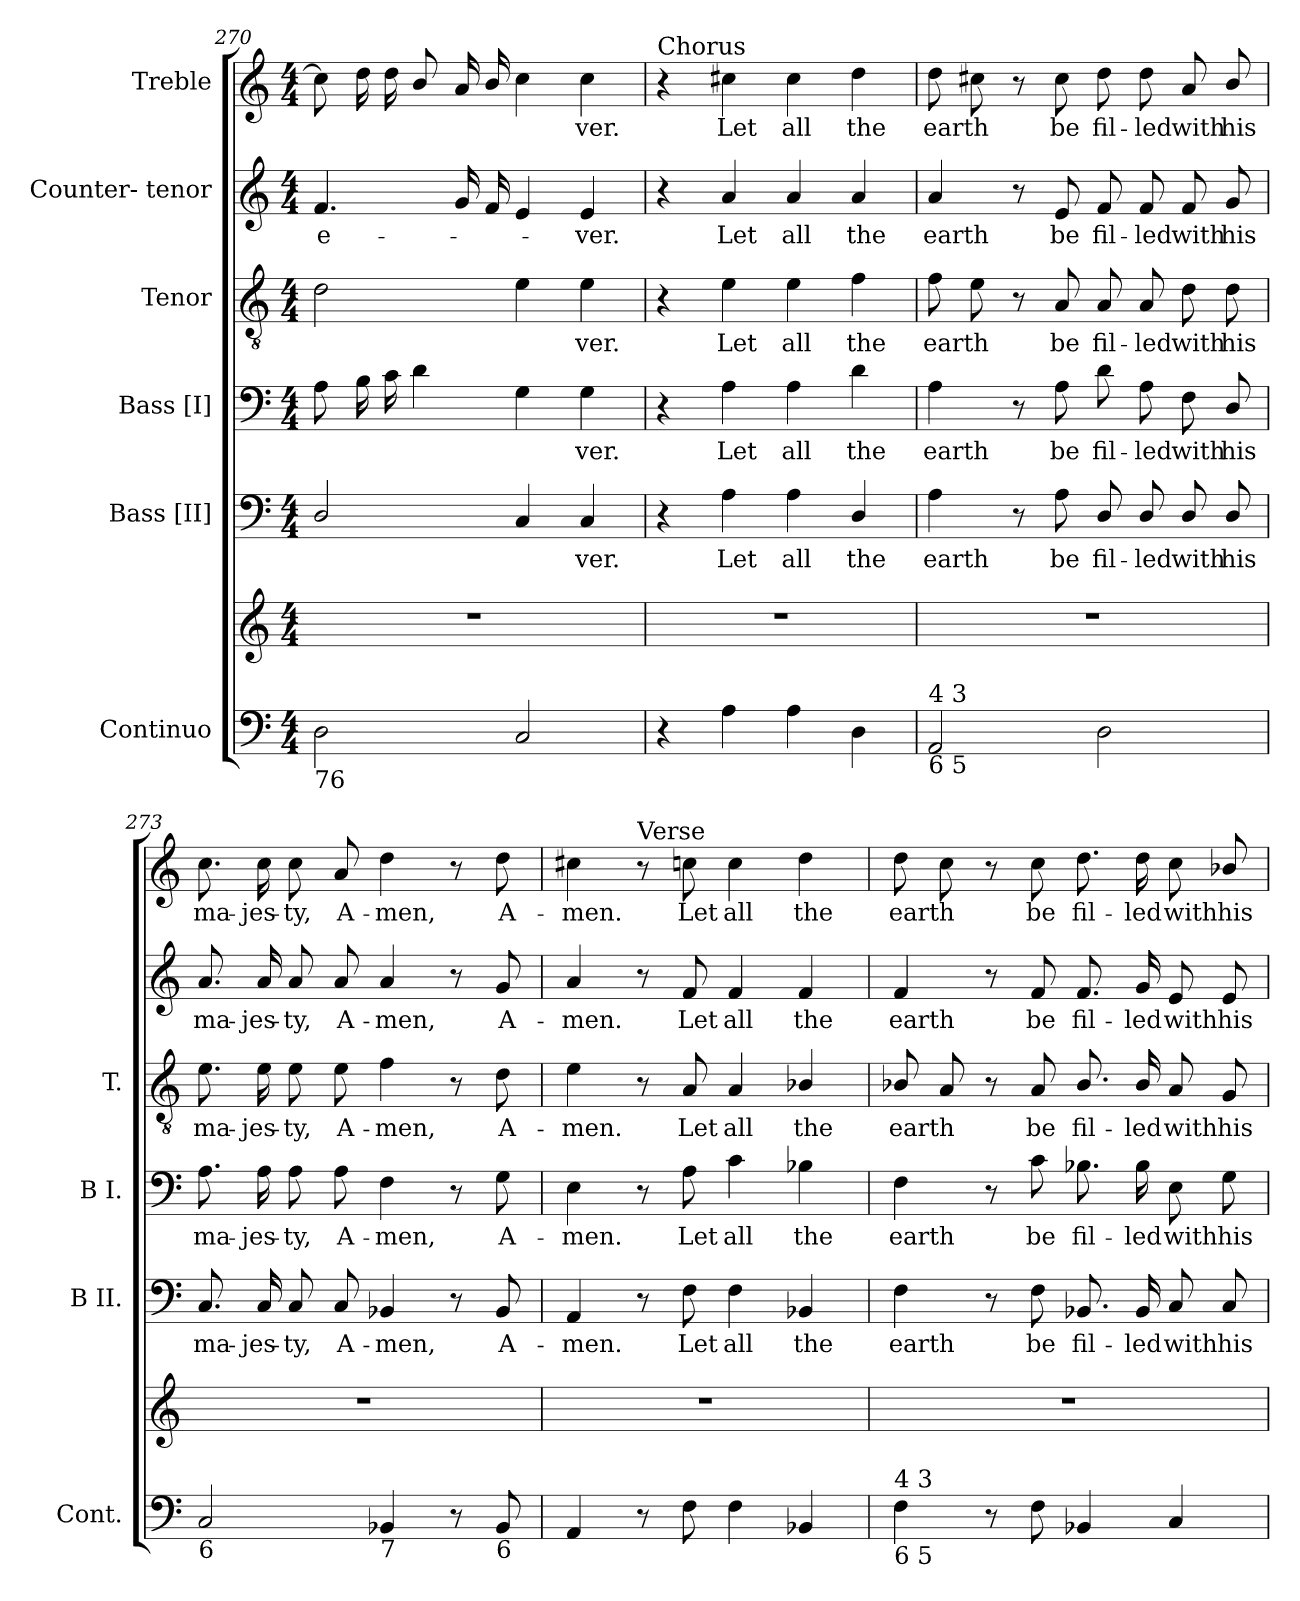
**kern	**kern	**kern	**text	**kern	**text	**kern	**text	**kern	**text	**kern	**text
*part6	*part6	*part5	*part5	*part4	*part4	*part3	*part3	*part2	*part2	*part1	*part1
*staff7	*staff6	*staff5	*staff5	*staff4	*staff4	*staff3	*staff3	*staff2	*staff2	*staff1	*staff1
*I"Continuo	*	*I"Bass [II]	*	*I"Bass [I]	*	*I"Tenor	*	*I"Counter- tenor	*	*I"Treble	*
*I'Cont.	*	*I'B II.	*	*I'B I.	*	*I'T.	*	*	*	*	*
*clefF4	*clefG2	*clefF4	*	*clefF4	*	*clefGv2	*	*clefG2	*	*clefG2	*
*	*	*	*	*	*	*ITrd7c12	*	*	*	*	*
*k[]	*k[]	*k[]	*	*k[]	*	*k[]	*	*k[]	*	*k[]	*
*C:	*C:	*C:	*	*C:	*	*C:	*	*C:	*	*C:	*
*M4/4	*M4/4	*M4/4	*	*M4/4	*	*M4/4	*	*M4/4	*	*M4/4	*
=270	=270	=270	=270	=270	=270	=270	=270	=270	=270	=270	=270
!LO:TX:b:t=76	!	!	!	!	!	!	!	!	!	!	!
!	!	!	!	!	!	!	!	!	!LO:LY:b:color=#000000	!	!
2Di\	1r	2Di/	.	8Ai\	.	2Di\	.	4.fi/	e-	8cci\]	.
.	.	.	.	16Bi\	.	.	.	.	.	16ddi\	.
.	.	.	.	16ci\	.	.	.	.	.	16ddi\	.
.	.	.	.	4di\	.	.	.	.	.	8bi/	.
.	.	.	.	.	.	.	.	16gi/	.	16ai/	.
.	.	.	.	.	.	.	.	16fi/	.	16bi/	.
2Ci/	.	4Ci/	.	4Gi\	.	4Ei\	.	4ei/	.	4cci\	.
!	!	!	!LO:LY:b:color=#000000	!	!	!	!	!	!	!	!
!	!	!	!	!	!LO:LY:b:color=#000000	!	!	!	!	!	!
!	!	!	!	!	!	!	!LO:LY:b:color=#000000	!	!	!	!
!	!	!	!	!	!	!	!	!	!LO:LY:b:color=#000000	!	!
!	!	!	!	!	!	!	!	!	!	!	!LO:LY:b:color=#000000
.	.	4Ci/	-ver.	4Gi\	-ver.	4Ei\	-ver.	4ei/	-ver.	4cci\	-ver.
=271	=271	=271	=271	=271	=271	=271	=271	=271	=271	=271	=271
!	!	!	!	!	!	!	!	!	!	!LO:TX:a:t=Chorus	!
4r	1r	4r	.	4r	.	4r	.	4r	.	4r	.
!	!	!	!LO:LY:b:color=#000000	!	!	!	!	!	!	!	!
!	!	!	!	!	!LO:LY:b:color=#000000	!	!	!	!	!	!
!	!	!	!	!	!	!	!LO:LY:b:color=#000000	!	!	!	!
!	!	!	!	!	!	!	!	!	!LO:LY:b:color=#000000	!	!
!	!	!	!	!	!	!	!	!	!	!	!LO:LY:b:color=#000000
4Ai\	.	4Ai\	Let	4Ai\	Let	4Ei\	Let	4ai/	Let	4cc#Xi\	Let
!	!	!	!LO:LY:b:color=#000000	!	!	!	!	!	!	!	!
!	!	!	!	!	!LO:LY:b:color=#000000	!	!	!	!	!	!
!	!	!	!	!	!	!	!LO:LY:b:color=#000000	!	!	!	!
!	!	!	!	!	!	!	!	!	!LO:LY:b:color=#000000	!	!
!	!	!	!	!	!	!	!	!	!	!	!LO:LY:b:color=#000000
4Ai\	.	4Ai\	all	4Ai\	all	4Ei\	all	4ai/	all	4cc#i\	all
!	!	!	!LO:LY:b:color=#000000	!	!	!	!	!	!	!	!
!	!	!	!	!	!LO:LY:b:color=#000000	!	!	!	!	!	!
!	!	!	!	!	!	!	!LO:LY:b:color=#000000	!	!	!	!
!	!	!	!	!	!	!	!	!	!LO:LY:b:color=#000000	!	!
!	!	!	!	!	!	!	!	!	!	!	!LO:LY:b:color=#000000
4Di\	.	4Di/	the	4di\	the	4Fi\	the	4ai/	the	4ddi\	the
!!LO:LB:g=z
=272	=272	=272	=272	=272	=272	=272	=272	=272	=272	=272	=272
!	!	!	!LO:LY:b:color=#000000	!	!	!	!	!	!	!	!
!	!	!	!	!	!LO:LY:b:color=#000000	!	!	!	!	!	!
!	!	!	!	!	!	!	!LO:LY:b:color=#000000	!	!	!	!
!	!	!	!	!	!	!	!	!	!LO:LY:b:color=#000000	!	!
!LO:TX:b:t=6    5	!	!	!	!	!	!	!	!	!	!	!
!LO:TX:t=4    3	!	!	!	!	!	!	!	!	!	!	!
!	!	!	!	!	!	!	!	!	!	!	!LO:LY:b:color=#000000
2AAi/	1r	4Ai\	earth	4Ai\	earth	8Fi\	earth	4ai/	earth	8ddi\	earth
.	.	.	.	.	.	8Ei\	.	.	.	8cc#Xi\	.
.	.	8r	.	8r	.	8r	.	8r	.	8r	.
!	!	!	!LO:LY:b:color=#000000	!	!	!	!	!	!	!	!
!	!	!	!	!	!LO:LY:b:color=#000000	!	!	!	!	!	!
!	!	!	!	!	!	!	!LO:LY:b:color=#000000	!	!	!	!
!	!	!	!	!	!	!	!	!	!LO:LY:b:color=#000000	!	!
!	!	!	!	!	!	!	!	!	!	!	!LO:LY:b:color=#000000
.	.	8Ai\	be	8Ai\	be	8AAi/	be	8ei/	be	8cc#i\	be
!	!	!	!LO:LY:b:color=#000000	!	!	!	!	!	!	!	!
!	!	!	!	!	!LO:LY:b:color=#000000	!	!	!	!	!	!
!	!	!	!	!	!	!	!LO:LY:b:color=#000000	!	!	!	!
!	!	!	!	!	!	!	!	!	!LO:LY:b:color=#000000	!	!
!	!	!	!	!	!	!	!	!	!	!	!LO:LY:b:color=#000000
2Di\	.	8Di/	fil-	8di\	fil-	8AAi/	fil-	8fi/	fil-	8ddi\	fil-
!	!	!	!LO:LY:b:color=#000000	!	!	!	!	!	!	!	!
!	!	!	!	!	!LO:LY:b:color=#000000	!	!	!	!	!	!
!	!	!	!	!	!	!	!LO:LY:b:color=#000000	!	!	!	!
!	!	!	!	!	!	!	!	!	!LO:LY:b:color=#000000	!	!
!	!	!	!	!	!	!	!	!	!	!	!LO:LY:b:color=#000000
.	.	8Di/	-led	8Ai\	-led	8AAi/	-led	8fi/	-led	8ddi\	-led
!	!	!	!LO:LY:b:color=#000000	!	!	!	!	!	!	!	!
!	!	!	!	!	!LO:LY:b:color=#000000	!	!	!	!	!	!
!	!	!	!	!	!	!	!LO:LY:b:color=#000000	!	!	!	!
!	!	!	!	!	!	!	!	!	!LO:LY:b:color=#000000	!	!
!	!	!	!	!	!	!	!	!	!	!	!LO:LY:b:color=#000000
.	.	8Di/	with	8Fi\	with	8Di\	with	8fi/	with	8ai/	with
!	!	!	!LO:LY:b:color=#000000	!	!	!	!	!	!	!	!
!	!	!	!	!	!LO:LY:b:color=#000000	!	!	!	!	!	!
!	!	!	!	!	!	!	!LO:LY:b:color=#000000	!	!	!	!
!	!	!	!	!	!	!	!	!	!LO:LY:b:color=#000000	!	!
!	!	!	!	!	!	!	!	!	!	!	!LO:LY:b:color=#000000
.	.	8Di/	his	8Di/	his	8Di\	his	8gi/	his	8bi/	his
=273	=273	=273	=273	=273	=273	=273	=273	=273	=273	=273	=273
!	!	!	!LO:LY:b:color=#000000	!	!	!	!	!	!	!	!
!	!	!	!	!	!LO:LY:b:color=#000000	!	!	!	!	!	!
!	!	!	!	!	!	!	!LO:LY:b:color=#000000	!	!	!	!
!	!	!	!	!	!	!	!	!	!LO:LY:b:color=#000000	!	!
!LO:TX:b:t=6	!	!	!	!	!	!	!	!	!	!	!
!	!	!	!	!	!	!	!	!	!	!	!LO:LY:b:color=#000000
2Ci/	1r	8.Ci/	ma-	8.Ai\	ma-	8.Ei\	ma-	8.ai/	ma-	8.cci\	ma-
!	!	!	!LO:LY:b:color=#000000	!	!	!	!	!	!	!	!
!	!	!	!	!	!LO:LY:b:color=#000000	!	!	!	!	!	!
!	!	!	!	!	!	!	!LO:LY:b:color=#000000	!	!	!	!
!	!	!	!	!	!	!	!	!	!LO:LY:b:color=#000000	!	!
!	!	!	!	!	!	!	!	!	!	!	!LO:LY:b:color=#000000
.	.	16Ci/	-jes-	16Ai\	-jes-	16Ei\	-jes-	16ai/	-jes-	16cci\	-jes-
!	!	!	!LO:LY:b:color=#000000	!	!	!	!	!	!	!	!
!	!	!	!	!	!LO:LY:b:color=#000000	!	!	!	!	!	!
!	!	!	!	!	!	!	!LO:LY:b:color=#000000	!	!	!	!
!	!	!	!	!	!	!	!	!	!LO:LY:b:color=#000000	!	!
!	!	!	!	!	!	!	!	!	!	!	!LO:LY:b:color=#000000
.	.	8Ci/	-ty,	8Ai\	-ty,	8Ei\	-ty,	8ai/	-ty,	8cci\	-ty,
!	!	!	!LO:LY:b:color=#000000	!	!	!	!	!	!	!	!
!	!	!	!	!	!LO:LY:b:color=#000000	!	!	!	!	!	!
!	!	!	!	!	!	!	!LO:LY:b:color=#000000	!	!	!	!
!	!	!	!	!	!	!	!	!	!LO:LY:b:color=#000000	!	!
!	!	!	!	!	!	!	!	!	!	!	!LO:LY:b:color=#000000
.	.	8Ci/	A-	8Ai\	A-	8Ei\	A-	8ai/	A-	8ai/	A-
!	!	!	!LO:LY:b:color=#000000	!	!	!	!	!	!	!	!
!	!	!	!	!	!LO:LY:b:color=#000000	!	!	!	!	!	!
!	!	!	!	!	!	!	!LO:LY:b:color=#000000	!	!	!	!
!	!	!	!	!	!	!	!	!	!LO:LY:b:color=#000000	!	!
!LO:TX:b:t=7	!	!	!	!	!	!	!	!	!	!	!
!	!	!	!	!	!	!	!	!	!	!	!LO:LY:b:color=#000000
4BB-Xi/	.	4BB-Xi/	-men,	4Fi\	-men,	4Fi\	-men,	4ai/	-men,	4ddi\	-men,
8r	.	8r	.	8r	.	8r	.	8r	.	8r	.
!	!	!	!LO:LY:b:color=#000000	!	!	!	!	!	!	!	!
!	!	!	!	!	!LO:LY:b:color=#000000	!	!	!	!	!	!
!	!	!	!	!	!	!	!LO:LY:b:color=#000000	!	!	!	!
!	!	!	!	!	!	!	!	!	!LO:LY:b:color=#000000	!	!
!LO:TX:b:t=6	!	!	!	!	!	!	!	!	!	!	!
!	!	!	!	!	!	!	!	!	!	!	!LO:LY:b:color=#000000
8BB-i/	.	8BB-i/	A-	8Gi\	A-	8Di\	A-	8gi/	A-	8ddi\	A-
=274	=274	=274	=274	=274	=274	=274	=274	=274	=274	=274	=274
!	!	!	!LO:LY:b:color=#000000	!	!	!	!	!	!	!	!
!	!	!	!	!	!LO:LY:b:color=#000000	!	!	!	!	!	!
!	!	!	!	!	!	!	!LO:LY:b:color=#000000	!	!	!	!
!	!	!	!	!	!	!	!	!	!LO:LY:b:color=#000000	!	!
!	!	!	!	!	!	!	!	!	!	!	!LO:LY:b:color=#000000
4AAi/	1r	4AAi/	-men.	4Ei\	-men.	4Ei\	-men.	4ai/	-men.	4cc#Xi\	-men.
!	!	!	!	!	!	!	!	!	!	!LO:TX:a:t=Verse	!
8r	.	8r	.	8r	.	8r	.	8r	.	8r	.
!	!	!	!LO:LY:b:color=#000000	!	!	!	!	!	!	!	!
!	!	!	!	!	!LO:LY:b:color=#000000	!	!	!	!	!	!
!	!	!	!	!	!	!	!LO:LY:b:color=#000000	!	!	!	!
!	!	!	!	!	!	!	!	!	!LO:LY:b:color=#000000	!	!
!	!	!	!	!	!	!	!	!	!	!	!LO:LY:b:color=#000000
8Fi\	.	8Fi\	Let	8Ai\	Let	8AAi/	Let	8fi/	Let	8ccni\	Let
!	!	!	!LO:LY:b:color=#000000	!	!	!	!	!	!	!	!
!	!	!	!	!	!LO:LY:b:color=#000000	!	!	!	!	!	!
!	!	!	!	!	!	!	!LO:LY:b:color=#000000	!	!	!	!
!	!	!	!	!	!	!	!	!	!LO:LY:b:color=#000000	!	!
!	!	!	!	!	!	!	!	!	!	!	!LO:LY:b:color=#000000
4Fi\	.	4Fi\	all	4ci\	all	4AAi/	all	4fi/	all	4cci\	all
!	!	!	!LO:LY:b:color=#000000	!	!	!	!	!	!	!	!
!	!	!	!	!	!LO:LY:b:color=#000000	!	!	!	!	!	!
!	!	!	!	!	!	!	!LO:LY:b:color=#000000	!	!	!	!
!	!	!	!	!	!	!	!	!	!LO:LY:b:color=#000000	!	!
!	!	!	!	!	!	!	!	!	!	!	!LO:LY:b:color=#000000
4BB-Xi/	.	4BB-Xi/	the	4B-Xi\	the	4BB-Xi/	the	4fi/	the	4ddi\	the
!!LO:PB:g=z
=275	=275	=275	=275	=275	=275	=275	=275	=275	=275	=275	=275
!	!	!	!LO:LY:b:color=#000000	!	!	!	!	!	!	!	!
!	!	!	!	!	!LO:LY:b:color=#000000	!	!	!	!	!	!
!	!	!	!	!	!	!	!LO:LY:b:color=#000000	!	!	!	!
!	!	!	!	!	!	!	!	!	!LO:LY:b:color=#000000	!	!
!LO:TX:b:t=6    5	!	!	!	!	!	!	!	!	!	!	!
!LO:TX:t=4    3	!	!	!	!	!	!	!	!	!	!	!
!	!	!	!	!	!	!	!	!	!	!	!LO:LY:b:color=#000000
4Fi\	1r	4Fi\	earth	4Fi\	earth	8BB-Xi/	earth	4fi/	earth	8ddi\	earth
.	.	.	.	.	.	8AAi/	.	.	.	8cci\	.
8r	.	8r	.	8r	.	8r	.	8r	.	8r	.
!	!	!	!LO:LY:b:color=#000000	!	!	!	!	!	!	!	!
!	!	!	!	!	!LO:LY:b:color=#000000	!	!	!	!	!	!
!	!	!	!	!	!	!	!LO:LY:b:color=#000000	!	!	!	!
!	!	!	!	!	!	!	!	!	!LO:LY:b:color=#000000	!	!
!	!	!	!	!	!	!	!	!	!	!	!LO:LY:b:color=#000000
8Fi\	.	8Fi\	be	8ci\	be	8AAi/	be	8fi/	be	8cci\	be
!	!	!	!LO:LY:b:color=#000000	!	!	!	!	!	!	!	!
!	!	!	!	!	!LO:LY:b:color=#000000	!	!	!	!	!	!
!	!	!	!	!	!	!	!LO:LY:b:color=#000000	!	!	!	!
!	!	!	!	!	!	!	!	!	!LO:LY:b:color=#000000	!	!
!	!	!	!	!	!	!	!	!	!	!	!LO:LY:b:color=#000000
4BB-Xi/	.	8.BB-Xi/	fil-	8.B-Xi\	fil-	8.BB-i/	fil-	8.fi/	fil-	8.ddi\	fil-
!	!	!	!LO:LY:b:color=#000000	!	!	!	!	!	!	!	!
!	!	!	!	!	!LO:LY:b:color=#000000	!	!	!	!	!	!
!	!	!	!	!	!	!	!LO:LY:b:color=#000000	!	!	!	!
!	!	!	!	!	!	!	!	!	!LO:LY:b:color=#000000	!	!
!	!	!	!	!	!	!	!	!	!	!	!LO:LY:b:color=#000000
.	.	16BB-i/	-led	16B-i\	-led	16BB-i/	-led	16gi/	-led	16ddi\	-led
!	!	!	!LO:LY:b:color=#000000	!	!	!	!	!	!	!	!
!	!	!	!	!	!LO:LY:b:color=#000000	!	!	!	!	!	!
!	!	!	!	!	!	!	!LO:LY:b:color=#000000	!	!	!	!
!	!	!	!	!	!	!	!	!	!LO:LY:b:color=#000000	!	!
!	!	!	!	!	!	!	!	!	!	!	!LO:LY:b:color=#000000
4Ci/	.	8Ci/	with	8Ei\	with	8AAi/	with	8ei/	with	8cci\	with
!	!	!	!LO:LY:b:color=#000000	!	!	!	!	!	!	!	!
!	!	!	!	!	!LO:LY:b:color=#000000	!	!	!	!	!	!
!	!	!	!	!	!	!	!LO:LY:b:color=#000000	!	!	!	!
!	!	!	!	!	!	!	!	!	!LO:LY:b:color=#000000	!	!
!	!	!	!	!	!	!	!	!	!	!	!LO:LY:b:color=#000000
.	.	8Ci/	his	8Gi\	his	8GGi/	his	8ei/	his	8b-Xi/	his
=	=	=	=	=	=	=	=	=	=	=	=
*-	*-	*-	*-	*-	*-	*-	*-	*-	*-	*-	*-
